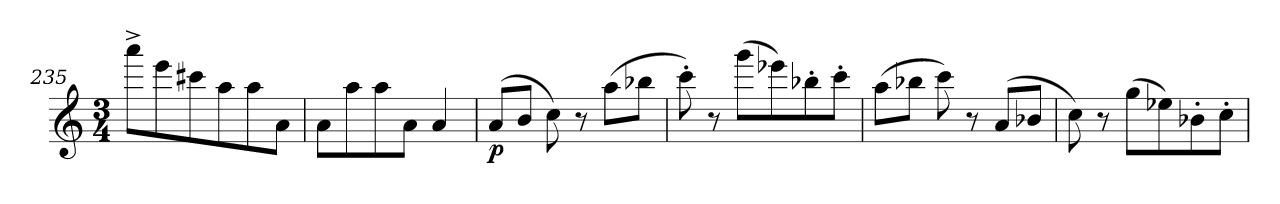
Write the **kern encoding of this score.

**kern	**dynam
*part1	*part1
*staff1	*staff1
*clefG2	*
*k[]	*
*M3/4	*
=235	=235
8aaa^\L	.
8eee\	.
8ccc#X\	.
8aa\	.
8aa\	.
8a\J	.
=236	=236
8a\L	.
8aa\	.
8aa\	.
8a\J	.
4a/	.
=237	=237
!	!LO:DY:b
(>8a/L	p
8b/J	.
8cc\)	.
8r	.
(>8aa\L	.
8bb-X\J	.
=238	=238
8ccc'\)	.
8r	.
(>8ggg\L	.
8eee-X\)	.
8bb-X'\	.
8ccc'\J	.
=239	=239
(>8aa\L	.
8bb-X\J	.
8ccc\)	.
8r	.
(>8a/L	.
8b-X/J	.
=240	=240
8cc\)	.
8r	.
(>8gg\L	.
8ee-X\)	.
8b-X'\	.
8cc'\J	.
=	=
*-	*-
